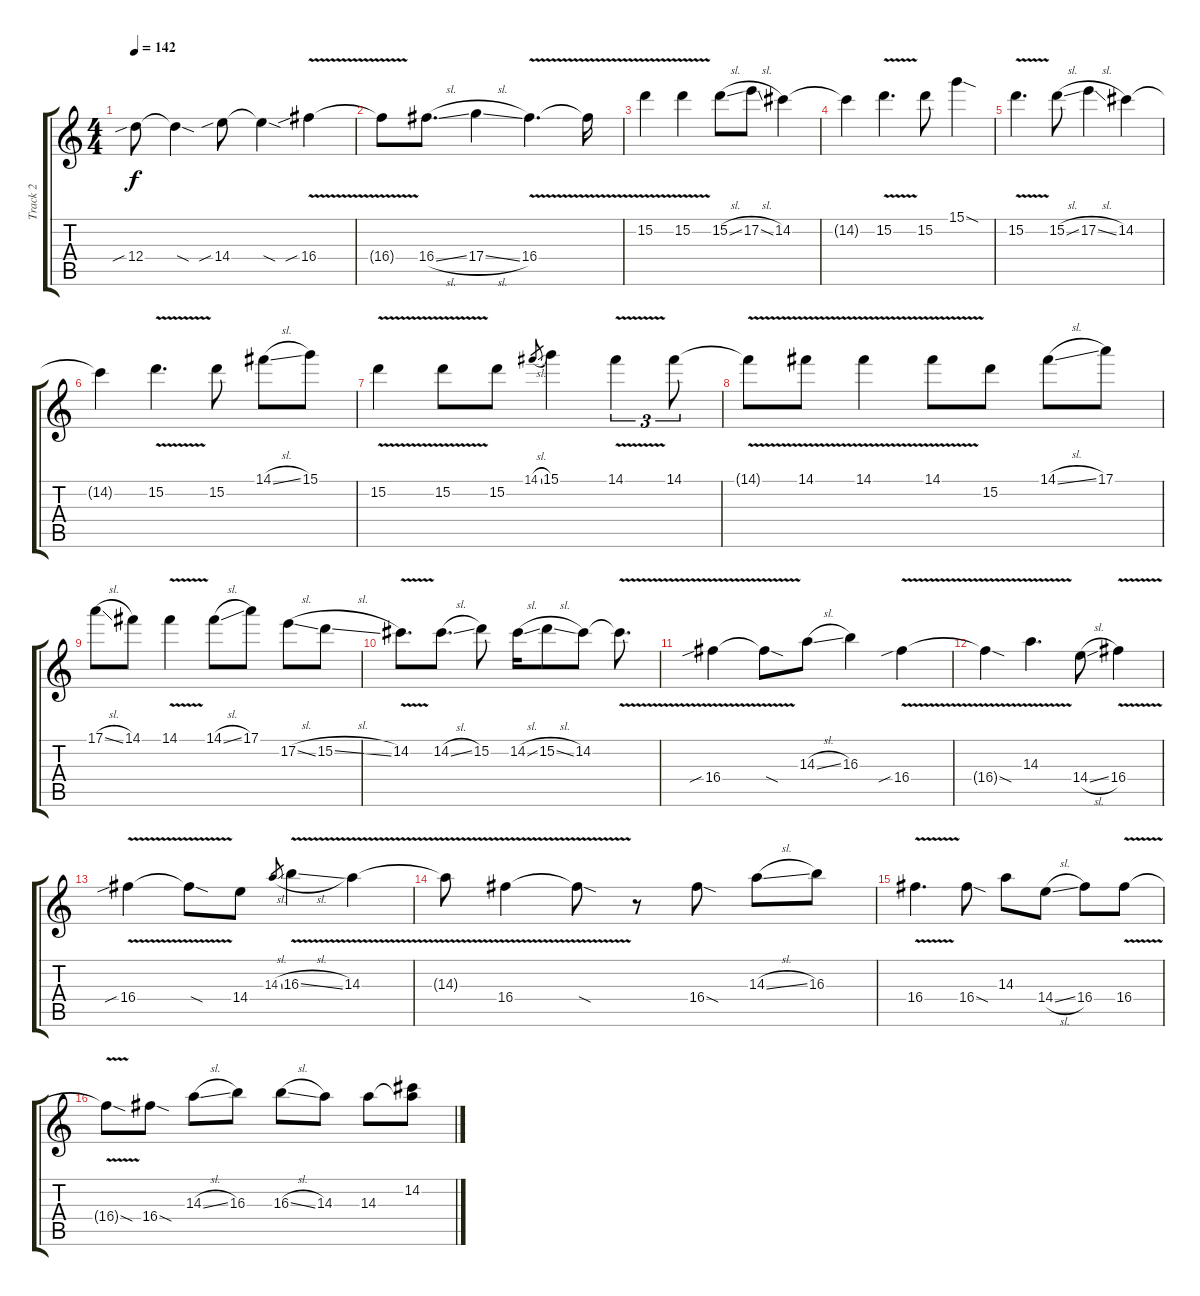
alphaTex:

\track ("Track 2" "Track 2") {instrument overdrivenguitar}
\staff {score tabs}
\tuning (E4 B3 G3 D3 A2 E2) {hide}
\ts (4 4)
\tempo 142
\clef g2
\ks c
12.4{sib}.8{dy f} 12.4{sod t}.4 14.4{sib}.8 14.4{sod t}.4 16.4{v sib}.4 |
16.4{t}.8 16.4{sl}.8{d} 17.4{sl}.4 16.4{v}.4{d} 16.4{t}.16 |
15.2{v}.4 15.2{v}.4 15.2{sl}.8 17.2{sl}.8 14.2.4 |
14.2{t}.4 15.2{v}.4{d} 15.2.8 15.1{sod}.4 |
15.2{v}.4{d} 15.2{sl}.8 17.2{sl}.4 14.2.4 |
14.2{t}.4 15.2{v}.4{d} 15.2.8 14.1{sl}.8 15.1.8 |
15.2{v}.4 15.2{v}.8 15.2.8 14.1{sl}.8{gr} 15.1.4 14.1{v}.4{tu (3 2)} 14.1.8{tu (3 2)} |
14.1{v t}.8 14.1{v}.8 14.1{v}.4 14.1{v}.8 15.2.8 14.1{sl}.8 17.1.8 |
17.1{sl}.8 14.1.8 14.1{v}.4 14.1{sl}.8 17.1.8 17.2{sl}.8 15.2{sl}.8 |
14.2{v}.8{d} 14.2{sl}.8{d} 15.2.8 14.2{sl}.16 15.2{sl}.8 14.2.8 14.2{v t}.8{d} |
16.4{v sib}.4 16.4{sod t}.8 14.3{sl}.8 16.3.4 16.4{v sib}.4 |
16.4{sod t}.4 14.3{v}.4{d} 14.4{sl}.8 16.4{v}.4 |
16.4{v sib}.4 16.4{sod t}.8 14.4.8 14.3{sl}.8{gr} 16.3{v sl}.4 14.3{v}.4 |
14.3{t}.8 16.4{v}.4 16.4{sod t}.8 r.8 16.4{sod}.8 14.3{sl}.8 16.3.8 |
16.4{v}.4{d} 16.4{sod}.8 14.3.8 14.4{sl}.8 16.4.8 16.4{v}.8 |
16.4{sod t}.8 16.4{sod}.8 14.3{sl}.8 16.3.8 16.3{sl}.8 14.3.8 14.3.8 (14.2 14.3{t}).8
